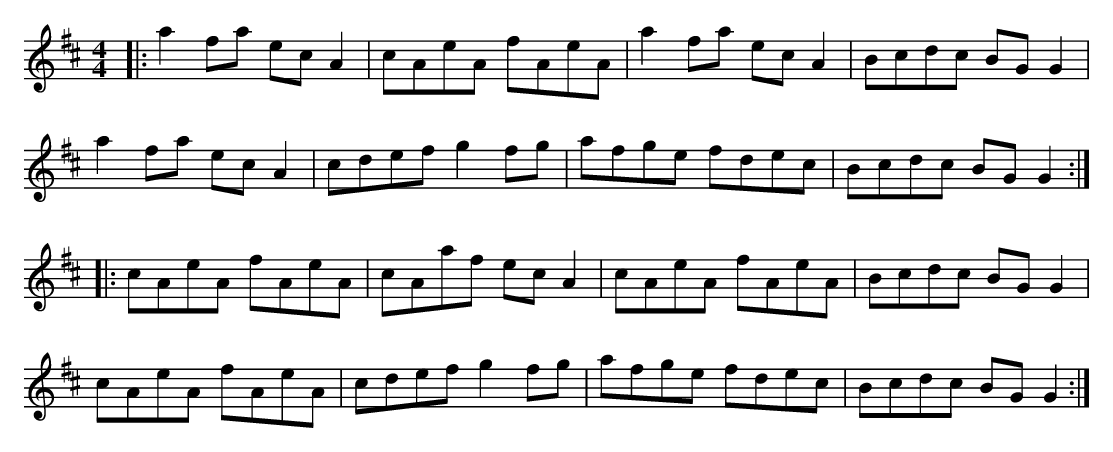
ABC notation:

X:1
M:4/4
K:Amix
|:a2 fa ec A2|cAeA fAeA|a2 fa ec A2|Bcdc BG G2|
a2 fa ec A2|cdef g2 fg|afge fdec|Bcdc BG G2:|
|:cAeA fAeA|cAaf ec A2|cAeA fAeA|Bcdc BG G2|
cAeA fAeA|cdef g2 fg|afge fdec|Bcdc BG G2:|
